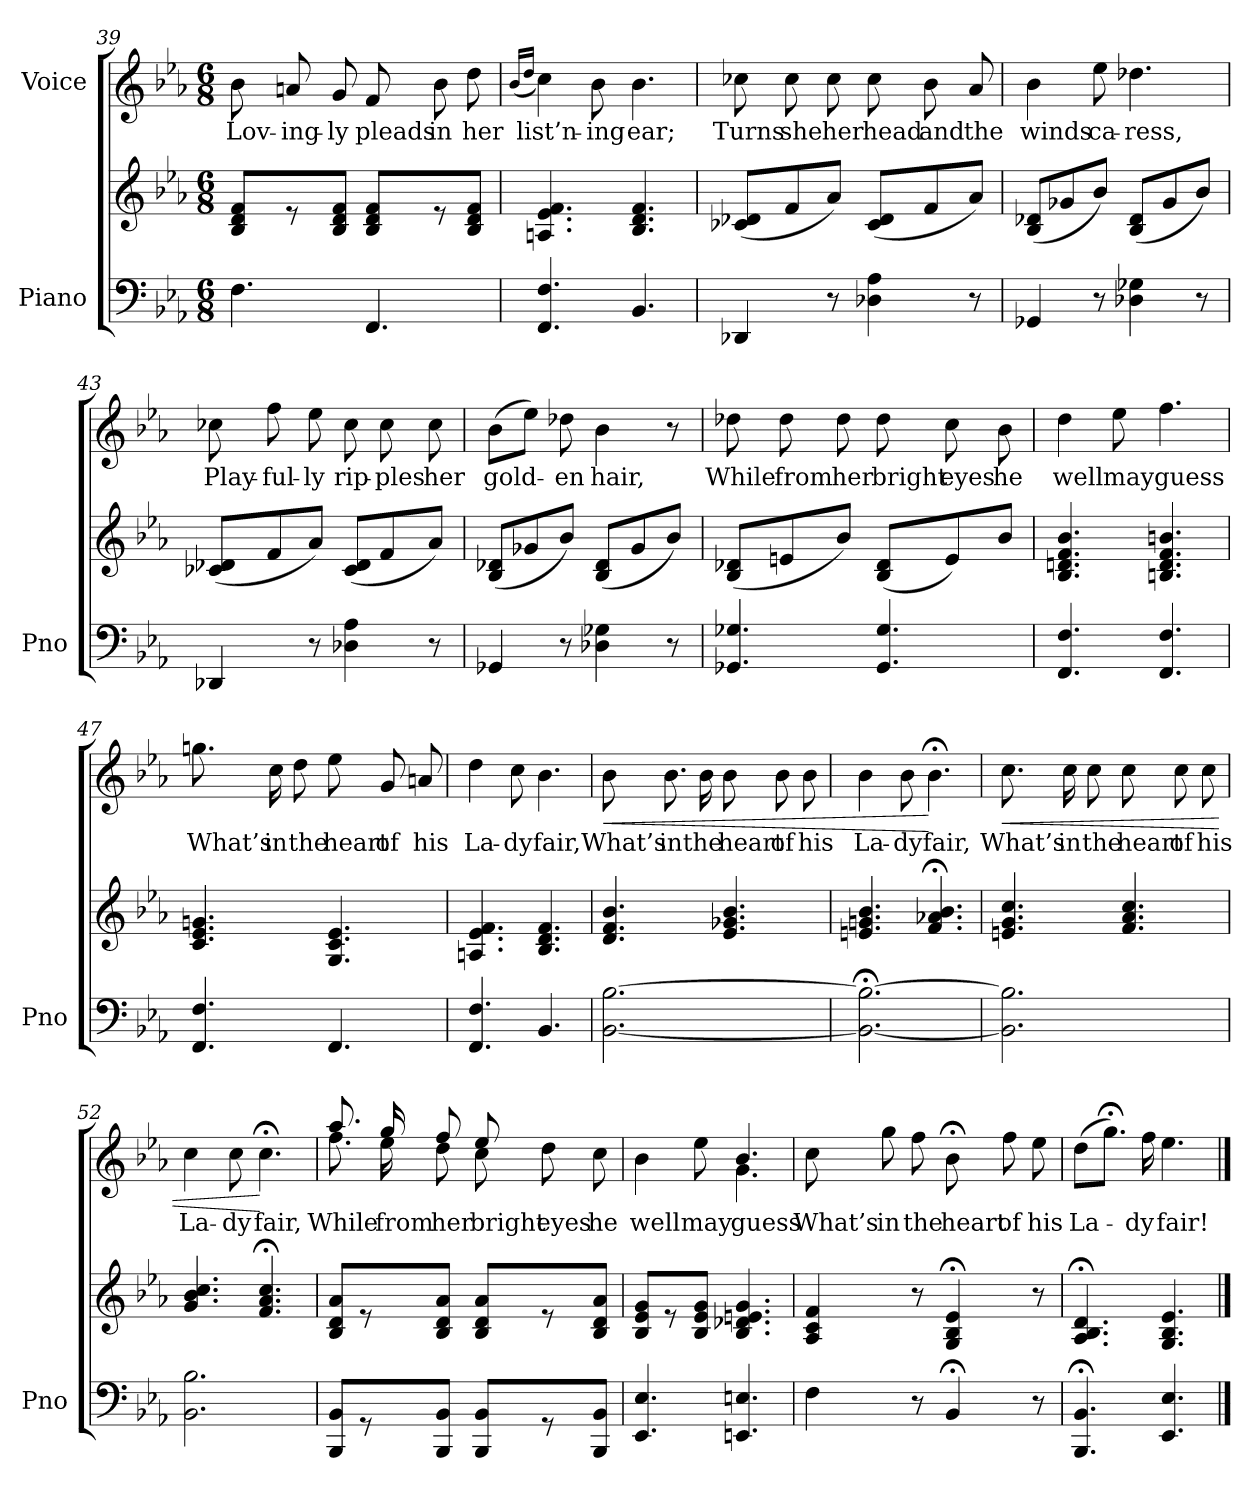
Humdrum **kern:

**kern	**kern	**kern	**text	**dynam
*part2	*part2	*part1	*part1	*part1
*staff3	*staff2	*staff1	*staff1	*staff1
*I"Piano	*	*I"Voice	*	*
*I'Pno	*	*	*	*
*clefF4	*clefG2	*clefG2	*	*
*k[b-e-a-]	*k[b-e-a-]	*k[b-e-a-]	*	*
*M6/8	*M6/8	*M6/8	*	*
=39	=39	=39	=39	=39
4.F\	8B-/ 8d/ 8f/L	8b-\	Lov-	.
.	8r	8an/	-ing-	.
.	8B-/ 8d/ 8f/J	8g/	-ly	.
4.FF/	8B-/ 8d/ 8f/L	8f/	pleads	.
.	8r	8b-\	in	.
.	8B-/ 8d/ 8f/J	8dd\	her	.
=40	=40	=40	=40	=40
.	.	(16qb-/LL	.	.
.	.	16qdd/JJ	.	.
4.FF/ 4.F/	4.An/ 4.e-/ 4.f/	4cc\)	list’n-	.
.	.	8b-\	-ing	.
4.BB-/	4.B-/ 4.d/ 4.f/	4.b-\	ear;	.
=41	=41	=41	=41	=41
4DD-X/	(8c-X/ 8d-X/L	8cc-X\	Turns	.
.	8f/	8cc-\	she	.
8r	8a-/J)	8cc-\	her	.
4D-X\ 4A-\	(8c-/ 8d-/L	8cc-\	head	.
.	8f/	8b-\	and	.
8r	8a-/J)	8a-/	the	.
=42	=42	=42	=42	=42
4GG-X/	(8B-/ 8d-X/L	4b-\	winds	.
.	8g-X/	.	.	.
8r	8b-/J)	8ee-\	ca-	.
4D-X\ 4G-X\	(8B-/ 8d-/L	4.dd-X\	-ress,	.
.	8g-/	.	.	.
8r	8b-/J)	.	.	.
=43	=43	=43	=43	=43
4DD-X/	(8c-X/ 8d-X/L	8cc-X\	Play-	.
.	8f/	8ff\	-ful-	.
8r	8a-/J)	8ee-\	-ly	.
4D-X\ 4A-\	(8c-/ 8d-/L	8cc-\	rip-	.
.	8f/	8cc-\	-ples	.
8r	8a-/J)	8cc-\	her	.
=44	=44	=44	=44	=44
4GG-X/	(8B-/ 8d-X/L	(8b-\L	gold-	.
.	8g-X/	8ee-\J)	.	.
8r	8b-/J)	8dd-X\	-en	.
4D-X\ 4G-X\	(8B-/ 8d-/L	4b-\	hair,	.
.	8g-/	.	.	.
8r	8b-/J)	8r	.	.
=45	=45	=45	=45	=45
4.GG-X/ 4.G-X/	(8B-/ 8d-X/L	8dd-X\	While	.
.	8en/	8dd-\	from	.
.	8b-/J)	8dd-\	her	.
4.GG-/ 4.G-/	(8B-/ 8d-/L	8dd-\	bright	.
.	8e/)	8cc\	eyes	.
.	8b-/J	8b-\	he	.
=46	=46	=46	=46	=46
4.FF/ 4.F/	4.B-/ 4.dn/ 4.f/ 4.b-/	4dd\	well	.
.	.	8ee-\	may	.
4.FF/ 4.F/	4.Bn/ 4.d/ 4.f/ 4.bn/	4.ff\	guess	.
=47	=47	=47	=47	=47
4.FF/ 4.F/	4.c/ 4.e-/ 4.gn/	8.ggn\	What’s	.
.	.	16cc\	in	.
.	.	8dd\	the	.
4.FF/	4.G/ 4.c/ 4.e-/	8ee-\	heart	.
.	.	8g/	of	.
.	.	8an/	his	.
=48	=48	=48	=48	=48
4.FF/ 4.F/	4.An/ 4.e-/ 4.f/	4dd\	La-	.
.	.	8cc\	-dy	.
4.BB-/	4.B-/ 4.d/ 4.f/	4.b-\	fair,	.
=49	=49	=49	=49	=49
!	!	!	!	!LO:HP:b
[2.BB-\ [2.B-\	4.d/ 4.f/ 4.b-/	8b-\	What’s	<
.	.	8.b-\	in	.
.	.	16b-\	the	.
.	4.e-/ 4.g-X/ 4.b-/	8b-\	heart	.
.	.	8b-\	of	.
.	.	8b-\	his	.
=50	=50	=50	=50	=50
2.BB-\_;< 2.B-\_;<	4.en/ 4.gn/ 4.b-/	4b-\	La-	.
.	.	8b-\	-dy	.
.	4.f/; 4.a-X/; 4.b-/;	4.b-;<\	fair,	[
=51	=51	=51	=51	=51
!	!	!	!	!LO:HP:b
2.BB-\] 2.B-\]	4.en/ 4.g/ 4.cc/	8.cc\	What’s	<
.	.	16cc\	in	.
.	.	8cc\	the	.
.	4.f/ 4.a-/ 4.cc/	8cc\	heart	.
.	.	8cc\	of	.
.	.	8cc\	his	.
=52	=52	=52	=52	=52
2.BB-\ 2.B-\	4.g/ 4.b-/ 4.cc/	4cc\	La-	.
.	.	8cc\	-dy	.
.	4.f/;< 4.a-/;< 4.cc/;<	4.cc;<\	fair,	[
=53	=53	=53	=53	=53
*	*	*^	*	*
8BBB-/ 8BB-/L	8B-/ 8d/ 8a-/L	8.ff\	8.aa-/	While	.
8r	8r	.	.	.	.
.	.	16ee-\	16gg/	from	.
8BBB-/ 8BB-/J	8B-/ 8d/ 8a-/J	8dd\	8ff/	her	.
8BBB-/ 8BB-/L	8B-/ 8d/ 8a-/L	8cc\	8ee-/	bright	.
8r	8r	8dd\	8ryy	eyes	.
8BBB-/ 8BB-/J	8B-/ 8d/ 8a-/J	8cc\	8ryy	he	.
=54	=54	=54	=54	=54	=54
4.EE-/ 4.E-/	8B-/ 8e-/ 8g/L	4b-\	4.ryy	well	.
.	8r	.	.	.	.
.	8B-/ 8e-/ 8g/J	8ee-\	.	may	.
4.EEn/ 4.En/	4.B-/ 4.d-X/ 4.en/ 4.g/	4.b-/	4.g\	guess	.
*	*	*v	*v	*	*
=55	=55	=55	=55	=55
4F\	4A-/ 4c/ 4f/	8cc\	What’s	.
.	.	8gg\	in	.
8r	8r	8ff\	the	.
4BB-;/	4G/;< 4B-/;< 4e-/;<	8b-;<\	heart	.
.	.	8ff\	of	.
8r	8r	8ee-\	his	.
=56	=56	=56	=56	=56
4.BBB-/;< 4.BB-/;<	4.A-/;< 4.B-/;< 4.d/;<	(8dd\L	La-	.
.	.	8.gg;<\J)	.	.
.	.	16ff\	-dy	.
4.EE-/ 4.E-/	4.G/ 4.B-/ 4.e-/	4.ee-\	fair!	.
==	==	==	==	==
*-	*-	*-	*-	*-
